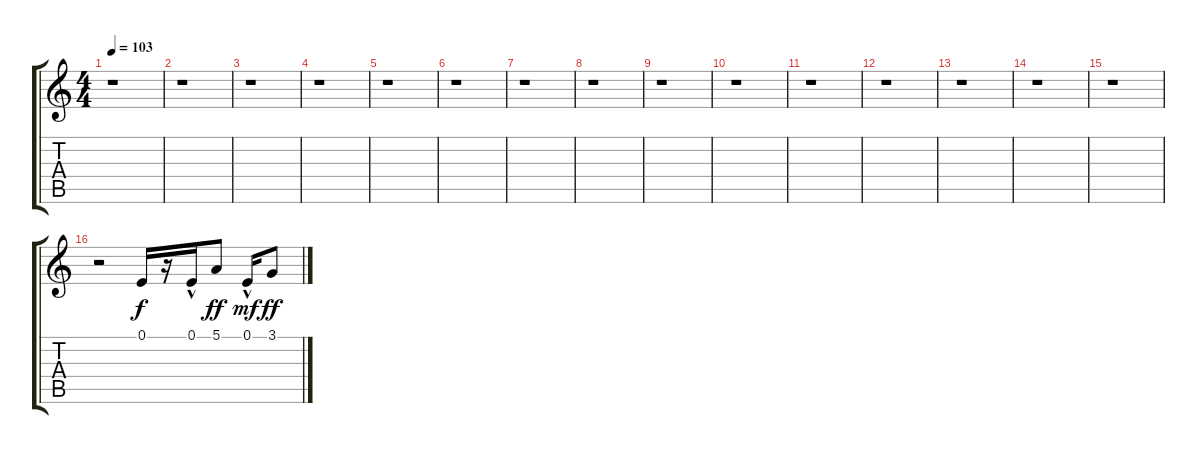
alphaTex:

\track "" {instrument lead5charang}
\staff {score tabs}
\tuning (E4 B3 G3 D3 A2 E2) {hide}
\ts (4 4)
\tempo 103
\clef g2
\ks c
r.1{dy ff} |
r.1 |
r.1 |
r.1 |
r.1 |
r.1 |
r.1 |
r.1 |
r.1 |
r.1 |
r.1 |
r.1 |
r.1 |
r.1 |
r.1 |
r.2 0.1.16{dy f} r.16 0.1{hac}.16 5.1.8{dy ff} 0.1{hac}.16{dy mf} 3.1.8{dy ff}
